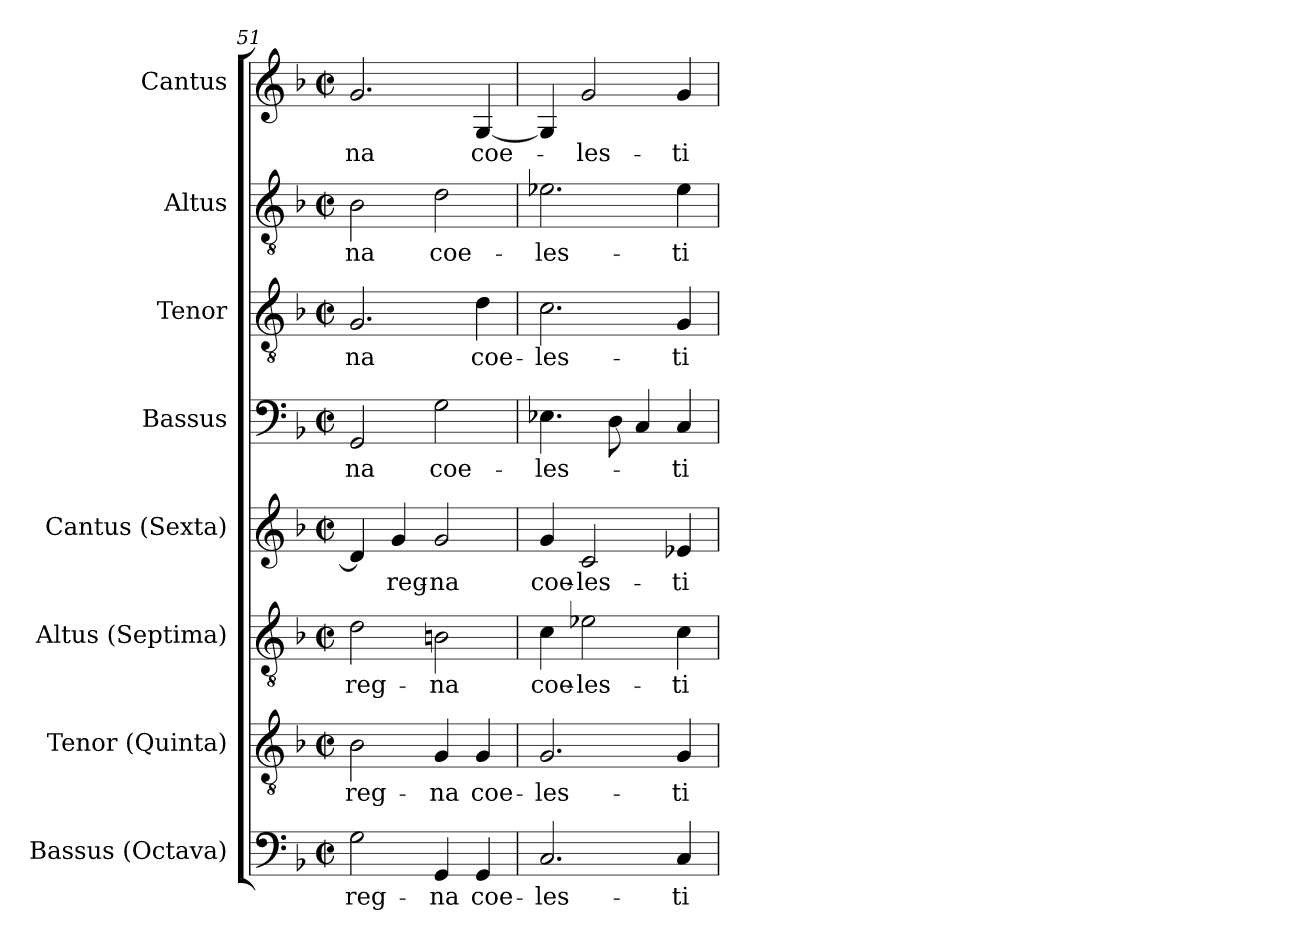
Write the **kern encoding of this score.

**kern	**text	**kern	**text	**kern	**text	**kern	**text	**kern	**text	**kern	**text	**kern	**text	**kern	**text
*part8	*part8	*part7	*part7	*part6	*part6	*part5	*part5	*part4	*part4	*part3	*part3	*part2	*part2	*part1	*part1
*staff8	*staff8	*staff7	*staff7	*staff6	*staff6	*staff5	*staff5	*staff4	*staff4	*staff3	*staff3	*staff2	*staff2	*staff1	*staff1
*I"Bassus (Octava)	*	*I"Tenor (Quinta)	*	*I"Altus (Septima)	*	*I"Cantus (Sexta)	*	*I"Bassus	*	*I"Tenor	*	*I"Altus	*	*I"Cantus	*
*I'B.	*	*I'T.	*	*	*	*	*	*I'B.	*	*I'T.	*	*	*	*	*
*clefF4	*	*clefGv2	*	*clefGv2	*	*clefG2	*	*clefF4	*	*clefGv2	*	*clefGv2	*	*clefG2	*
*	*	*ITrd7c12	*	*ITrd7c12	*	*	*	*	*	*ITrd7c12	*	*ITrd7c12	*	*	*
*k[b-]	*	*k[b-]	*	*k[b-]	*	*k[b-]	*	*k[b-]	*	*k[b-]	*	*k[b-]	*	*k[b-]	*
*F:	*	*F:	*	*F:	*	*F:	*	*F:	*	*F:	*	*F:	*	*F:	*
*M2/2	*	*M2/2	*	*M2/2	*	*M2/2	*	*M2/2	*	*M2/2	*	*M2/2	*	*M2/2	*
*met(c|)	*	*met(c|)	*	*met(c|)	*	*met(c|)	*	*met(c|)	*	*met(c|)	*	*met(c|)	*	*met(c|)	*
=51	=51	=51	=51	=51	=51	=51	=51	=51	=51	=51	=51	=51	=51	=51	=51
!	!LO:LY:b:color=#000000	!	!	!	!	!	!	!	!	!	!	!	!	!	!
!	!	!	!LO:LY:b:color=#000000	!	!	!	!	!	!	!	!	!	!	!	!
!	!	!	!	!	!LO:LY:b:color=#000000	!	!	!	!	!	!	!	!	!	!
!	!	!	!	!	!	!	!	!	!LO:LY:b:color=#000000	!	!	!	!	!	!
!	!	!	!	!	!	!	!	!	!	!	!LO:LY:b:color=#000000	!	!	!	!
!	!	!	!	!	!	!	!	!	!	!	!	!	!LO:LY:b:color=#000000	!	!
!	!	!	!	!	!	!	!	!	!	!	!	!	!	!	!LO:LY:b:color=#000000
2Gi\	reg-	2BB-i\	reg-	2Di\	reg-	4di/]	.	2GGi/	-na	2.GGi/	-na	2BB-i\	-na	2.gi/	-na
!	!	!	!	!	!	!	!LO:LY:b:color=#000000	!	!	!	!	!	!	!	!
.	.	.	.	.	.	4gi/	reg-	.	.	.	.	.	.	.	.
!	!LO:LY:b:color=#000000	!	!	!	!	!	!	!	!	!	!	!	!	!	!
!	!	!	!LO:LY:b:color=#000000	!	!	!	!	!	!	!	!	!	!	!	!
!	!	!	!	!	!LO:LY:b:color=#000000	!	!	!	!	!	!	!	!	!	!
!	!	!	!	!	!	!	!LO:LY:b:color=#000000	!	!	!	!	!	!	!	!
!	!	!	!	!	!	!	!	!	!LO:LY:b:color=#000000	!	!	!	!	!	!
!	!	!	!	!	!	!	!	!	!	!	!	!	!LO:LY:b:color=#000000	!	!
4GGi/	-na	4GGi/	-na	2BBni\	-na	2gi/	-na	2Gi\	coe-	.	.	2Di\	coe-	.	.
!	!LO:LY:b:color=#000000	!	!	!	!	!	!	!	!	!	!	!	!	!	!
!	!	!	!LO:LY:b:color=#000000	!	!	!	!	!	!	!	!	!	!	!	!
!	!	!	!	!	!	!	!	!	!	!	!LO:LY:b:color=#000000	!	!	!	!
!	!	!	!	!	!	!	!	!	!	!	!	!	!	!	!LO:LY:b:color=#000000
4GGi/	coe-	4GGi/	coe-	.	.	.	.	.	.	4Di\	coe-	.	.	[<4Gi/	coe-
=52	=52	=52	=52	=52	=52	=52	=52	=52	=52	=52	=52	=52	=52	=52	=52
!	!LO:LY:b:color=#000000	!	!	!	!	!	!	!	!	!	!	!	!	!	!
!	!	!	!LO:LY:b:color=#000000	!	!	!	!	!	!	!	!	!	!	!	!
!	!	!	!	!	!LO:LY:b:color=#000000	!	!	!	!	!	!	!	!	!	!
!	!	!	!	!	!	!	!LO:LY:b:color=#000000	!	!	!	!	!	!	!	!
!	!	!	!	!	!	!	!	!	!LO:LY:b:color=#000000	!	!	!	!	!	!
!	!	!	!	!	!	!	!	!	!	!	!LO:LY:b:color=#000000	!	!	!	!
!	!	!	!	!	!	!	!	!	!	!	!	!	!LO:LY:b:color=#000000	!	!
2.Ci/	-les-	2.GGi/	-les-	4Ci\	coe-	4gi/	coe-	4.E-Xi\	-les-	2.Ci\	-les-	2.E-Xi\	-les-	4Gi/]	.
!	!	!	!	!	!LO:LY:b:color=#000000	!	!	!	!	!	!	!	!	!	!
!	!	!	!	!	!	!	!LO:LY:b:color=#000000	!	!	!	!	!	!	!	!
!	!	!	!	!	!	!	!	!	!	!	!	!	!	!	!LO:LY:b:color=#000000
.	.	.	.	2E-Xi\	-les-	2ci/	-les-	.	.	.	.	.	.	2gi/	-les-
.	.	.	.	.	.	.	.	8Di\	.	.	.	.	.	.	.
.	.	.	.	.	.	.	.	4Ci/	.	.	.	.	.	.	.
!	!LO:LY:b:color=#000000	!	!	!	!	!	!	!	!	!	!	!	!	!	!
!	!	!	!LO:LY:b:color=#000000	!	!	!	!	!	!	!	!	!	!	!	!
!	!	!	!	!	!LO:LY:b:color=#000000	!	!	!	!	!	!	!	!	!	!
!	!	!	!	!	!	!	!LO:LY:b:color=#000000	!	!	!	!	!	!	!	!
!	!	!	!	!	!	!	!	!	!LO:LY:b:color=#000000	!	!	!	!	!	!
!	!	!	!	!	!	!	!	!	!	!	!LO:LY:b:color=#000000	!	!	!	!
!	!	!	!	!	!	!	!	!	!	!	!	!	!LO:LY:b:color=#000000	!	!
!	!	!	!	!	!	!	!	!	!	!	!	!	!	!	!LO:LY:b:color=#000000
4Ci/	-ti-	4GGi/	-ti-	4Ci\	-ti-	4e-Xi/	-ti-	4Ci/	-ti-	4GGi/	-ti-	4E-i\	-ti-	4gi/	-ti-
=	=	=	=	=	=	=	=	=	=	=	=	=	=	=	=
*-	*-	*-	*-	*-	*-	*-	*-	*-	*-	*-	*-	*-	*-	*-	*-
